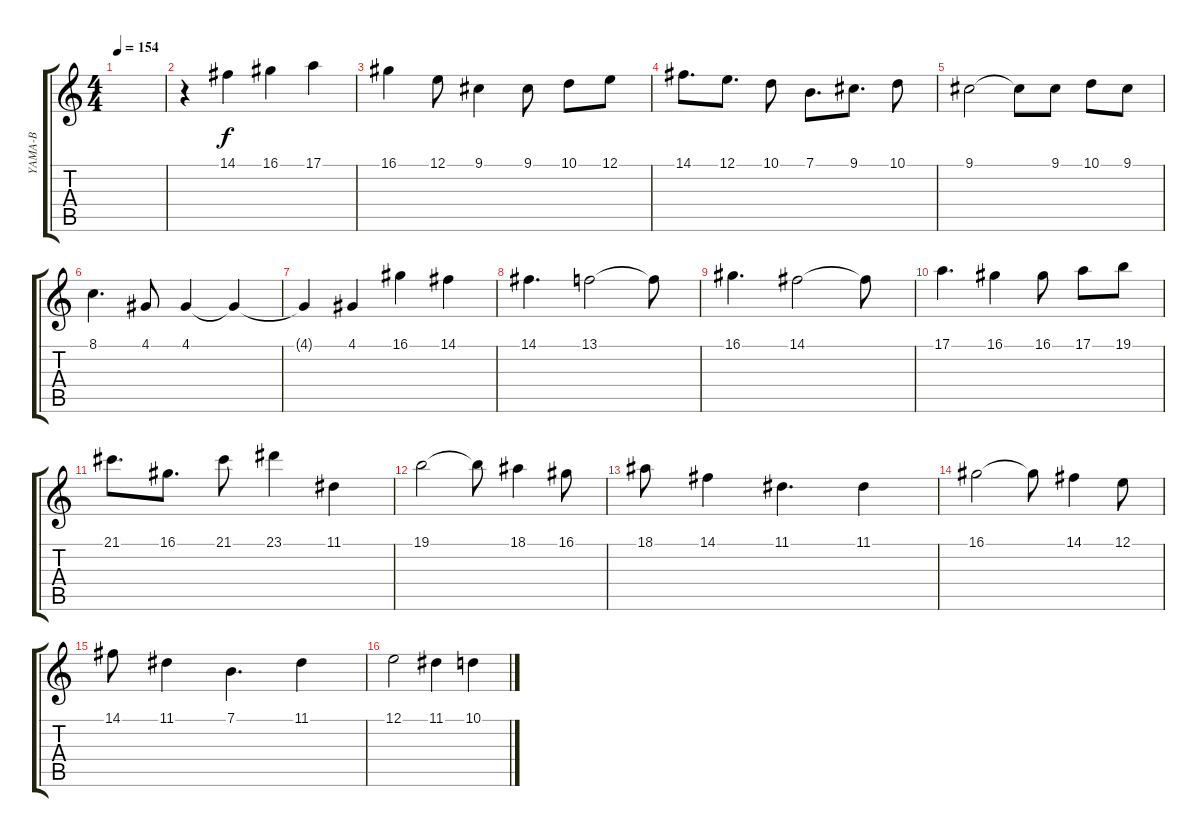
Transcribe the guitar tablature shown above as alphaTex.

\track ("YAMA-B" "YAMA-B") {instrument lead3calliope}
\staff {score tabs}
\tuning (E4 B3 G3 D3 A2 E2) {hide}
\ts (4 4)
\tempo 154
\clef g2
\ks c
|
r.4 14.1.4 16.1.4 17.1.4 |
16.1.4 12.1.8 9.1.4 9.1.8 10.1.8 12.1.8 |
14.1.8{d} 12.1.8{d} 10.1.8 7.1.8{d} 9.1.8{d} 10.1.8 |
9.1.2 9.1{t}.8 9.1.8 10.1.8 9.1.8 |
8.1.4{d} 4.1.8 4.1.4 4.1{t}.4 |
4.1{t}.4 4.1.4 16.1.4 14.1.4 |
14.1.4{d} 13.1.2 13.1{t}.8 |
16.1.4{d} 14.1.2 14.1{t}.8 |
17.1.4{d} 16.1.4 16.1.8 17.1.8 19.1.8 |
21.1.8{d} 16.1.8{d} 21.1.8 23.1.4 11.1.4 |
19.1.2 19.1{t}.8 18.1.4 16.1.8 |
18.1.8 14.1.4 11.1.4{d} 11.1.4 |
16.1.2 16.1{t}.8 14.1.4 12.1.8 |
14.1.8 11.1.4 7.1.4{d} 11.1.4 |
12.1.2 11.1.4 10.1.4
